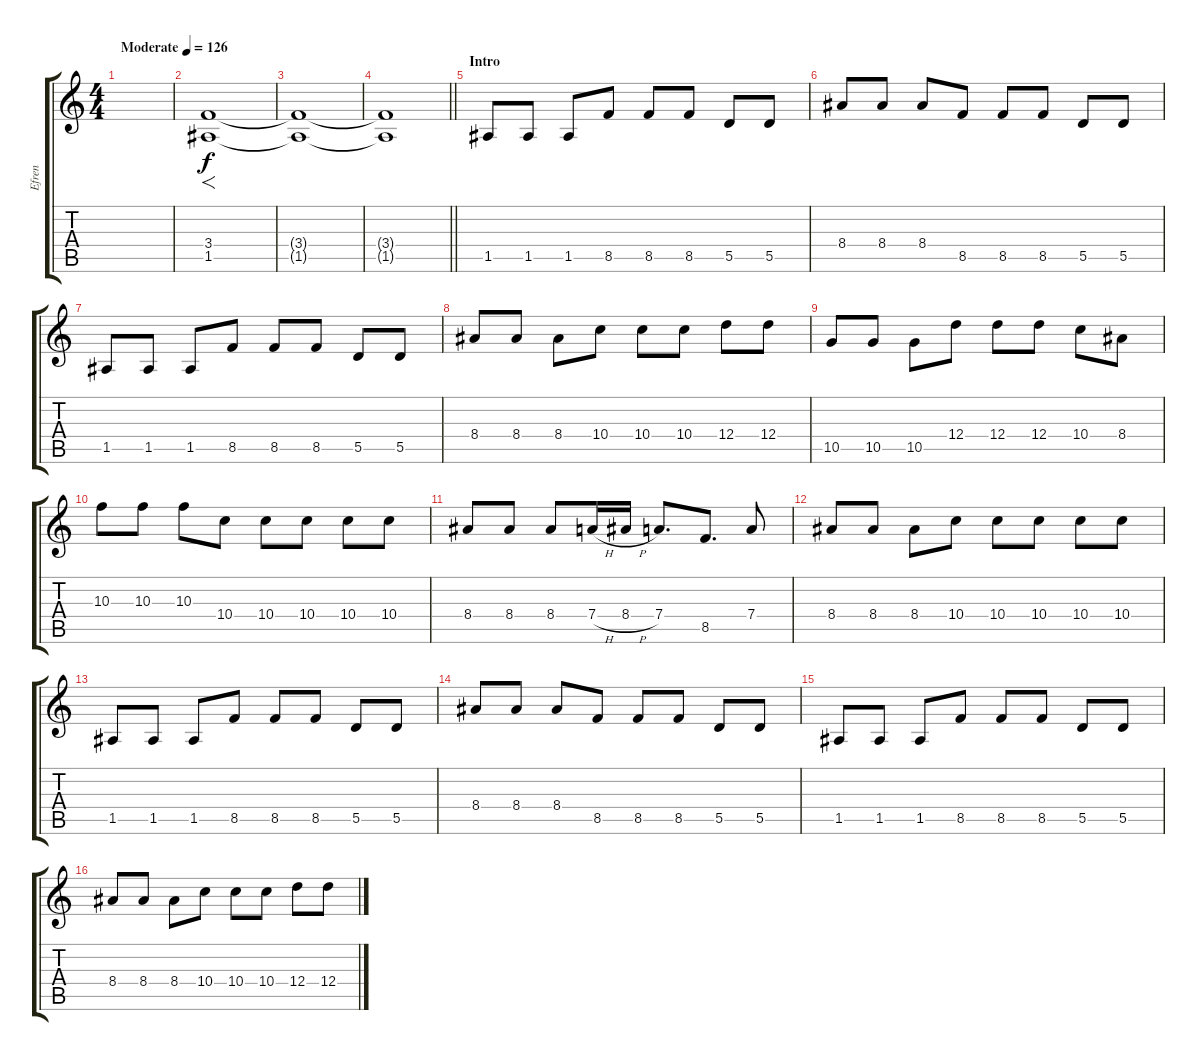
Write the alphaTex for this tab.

\track ("Efren" "Efren") {instrument overdrivenguitar}
\staff {score tabs}
\tuning (E4 B3 G3 D3 A2 D2) {hide}
\ts (4 4)
\tempo (126 "Moderate")
\clef g2
\ks c
|
(3.4 1.5).1{f} |
(3.4{t} 1.5{t}).1{dy f} |
\barLineRight lightlight
(3.4{t} 1.5{t}).1 |
\section ("" "Intro")
1.5.8 1.5.8 1.5.8 8.5.8 8.5.8 8.5.8 5.5.8 5.5.8 |
8.4.8 8.4.8 8.4.8 8.5.8 8.5.8 8.5.8 5.5.8 5.5.8 |
1.5.8 1.5.8 1.5.8 8.5.8 8.5.8 8.5.8 5.5.8 5.5.8 |
8.4.8 8.4.8 8.4.8 10.4.8 10.4.8 10.4.8 12.4.8 12.4.8 |
10.5.8 10.5.8 10.5.8 12.4.8 12.4.8 12.4.8 10.4.8 8.4.8 |
10.3.8 10.3.8 10.3.8 10.4.8 10.4.8 10.4.8 10.4.8 10.4.8 |
8.4.8 8.4.8 8.4.8 7.4{h}.16 8.4{h}.16 7.4.8{d} 8.5.8{d} 7.4.8 |
8.4.8 8.4.8 8.4.8 10.4.8 10.4.8 10.4.8 10.4.8 10.4.8 |
1.5.8 1.5.8 1.5.8 8.5.8 8.5.8 8.5.8 5.5.8 5.5.8 |
8.4.8 8.4.8 8.4.8 8.5.8 8.5.8 8.5.8 5.5.8 5.5.8 |
1.5.8 1.5.8 1.5.8 8.5.8 8.5.8 8.5.8 5.5.8 5.5.8 |
8.4.8 8.4.8 8.4.8 10.4.8 10.4.8 10.4.8 12.4.8 12.4.8
